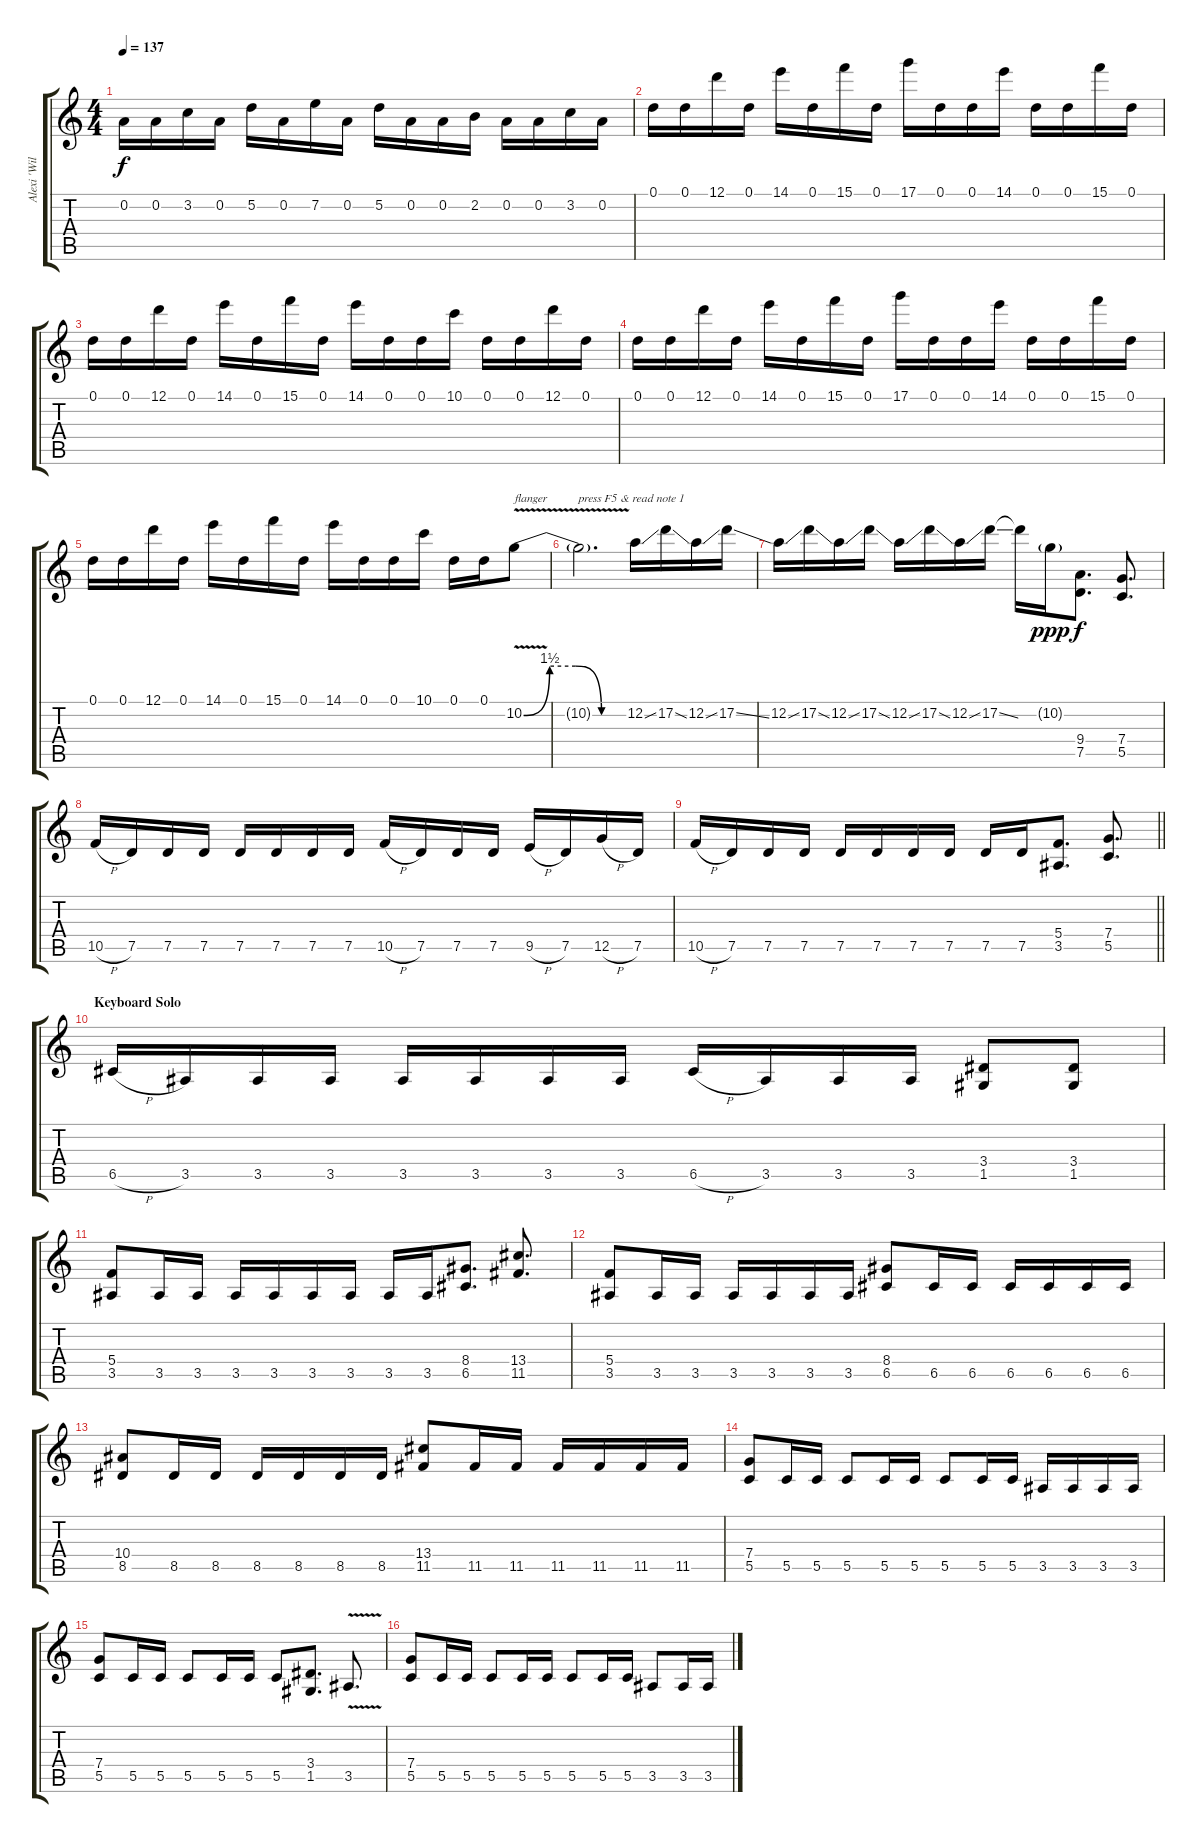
\track ("Alexi 'Wildchild' Laiho" "Alexi 'Wil") {instrument distortionguitar}
\staff {score tabs}
\tuning (D4 A3 F3 C3 G2 D2) {hide}
\ts (4 4)
\tempo 137
\clef g2
\ks c
0.2.16{dy f} 0.2.16 3.2.16 0.2.16 5.2.16 0.2.16 7.2.16 0.2.16 5.2.16 0.2.16 0.2.16 2.2.16 0.2.16 0.2.16 3.2.16 0.2.16 |
0.1.16 0.1.16 12.1.16 0.1.16 14.1.16 0.1.16 15.1.16 0.1.16 17.1.16 0.1.16 0.1.16 14.1.16 0.1.16 0.1.16 15.1.16 0.1.16 |
0.1.16 0.1.16 12.1.16 0.1.16 14.1.16 0.1.16 15.1.16 0.1.16 14.1.16 0.1.16 0.1.16 10.1.16 0.1.16 0.1.16 12.1.16 0.1.16 |
0.1.16 0.1.16 12.1.16 0.1.16 14.1.16 0.1.16 15.1.16 0.1.16 17.1.16 0.1.16 0.1.16 14.1.16 0.1.16 0.1.16 15.1.16 0.1.16 |
0.1.16 0.1.16 12.1.16 0.1.16 14.1.16 0.1.16 15.1.16 0.1.16 14.1.16 0.1.16 0.1.16 10.1.16 0.1.16 0.1.16 10.2{be (custom 0 0 15 6 30 6 45 0 60 0) v}.8{txt "flanger"} |
10.2{t}.2{d txt "press F5 & read note 1"} 12.2{ss}.16 17.2{ss}.16 12.2{ss}.16 17.2{ss}.16 |
12.2{ss}.16 17.2{ss}.16 12.2{ss}.16 17.2{ss}.16 12.2{ss}.16 17.2{ss}.16 12.2{ss}.16 17.2{ss}.16 17.2{t}.16 10.2{g}.16{dy ppp} (9.4 7.5).8{d dy f} (7.4 5.5).8{d} |
10.5{h}.16 7.5.16 7.5.16 7.5.16 7.5.16 7.5.16 7.5.16 7.5.16 10.5{h}.16 7.5.16 7.5.16 7.5.16 9.5{h}.16 7.5.16 12.5{h}.16 7.5.16 |
\barLineRight lightlight
10.5{h}.16 7.5.16 7.5.16 7.5.16 7.5.16 7.5.16 7.5.16 7.5.16 7.5.16 7.5.16 (5.4 3.5).8{d} (7.4 5.5).8{d} |
\section ("" "Keyboard Solo")
6.5{h}.16 3.5.16 3.5.16 3.5.16 3.5.16 3.5.16 3.5.16 3.5.16 6.5{h}.16 3.5.16 3.5.16 3.5.16 (3.4 1.5).8 (3.4 1.5).8 |
(5.4 3.5).8 3.5.16 3.5.16 3.5.16 3.5.16 3.5.16 3.5.16 3.5.16 3.5.16 (8.4 6.5).8{d} (13.4 11.5).8{d} |
(5.4 3.5).8 3.5.16 3.5.16 3.5.16 3.5.16 3.5.16 3.5.16 (8.4 6.5).8 6.5.16 6.5.16 6.5.16 6.5.16 6.5.16 6.5.16 |
(10.4 8.5).8 8.5.16 8.5.16 8.5.16 8.5.16 8.5.16 8.5.16 (13.4 11.5).8 11.5.16 11.5.16 11.5.16 11.5.16 11.5.16 11.5.16 |
(7.4 5.5).8 5.5.16 5.5.16 5.5.8 5.5.16 5.5.16 5.5.8 5.5.16 5.5.16 3.5.16 3.5.16 3.5.16 3.5.16 |
(7.4 5.5).8 5.5.16 5.5.16 5.5.8 5.5.16 5.5.16 5.5.8 (3.4 1.5).8{d} 3.5{v}.8{d instrument guitarharmonics} |
(7.4 5.5).8{instrument distortionguitar} 5.5.16 5.5.16 5.5.8 5.5.16 5.5.16 5.5.8 5.5.16 5.5.16 3.5.8 3.5.16 3.5.16
